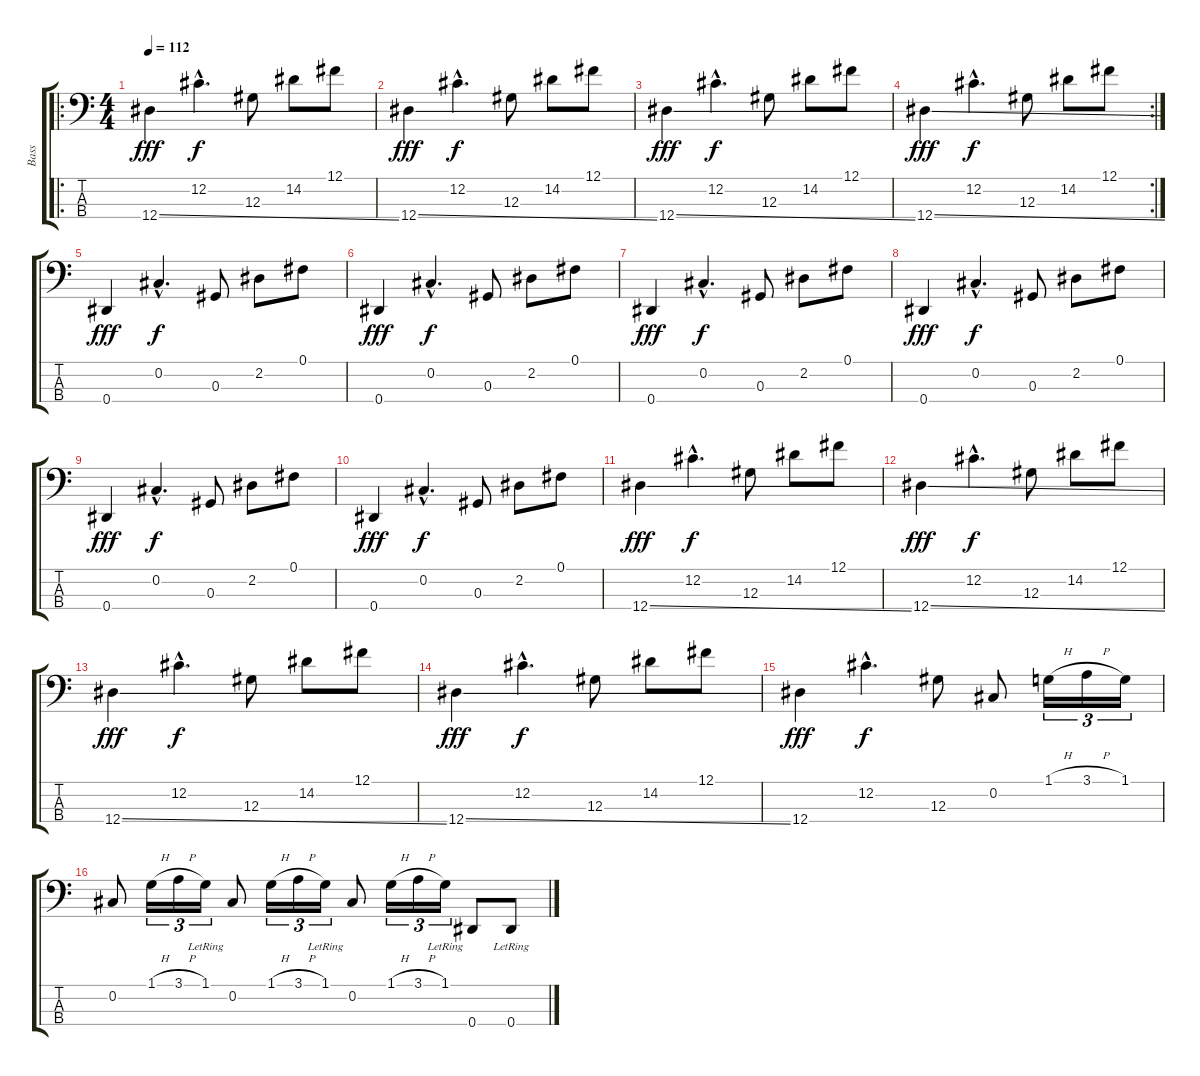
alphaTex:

\track ("Bass" "Bass") {instrument electricbassfinger}
\staff {score tabs}
\tuning (Gb2 Db2 Ab1 Eb1) {hide}
\ro
\ts (4 4)
\tempo 112
\clef f4
\ks c
12.4{ss}.4{dy fff} 12.2{hac}.4{d dy f} 12.3.8 14.2.8 12.1.8 |
12.4{ss}.4{dy fff} 12.2{hac}.4{d dy f} 12.3.8 14.2.8 12.1.8 |
12.4{ss}.4{dy fff} 12.2{hac}.4{d dy f} 12.3.8 14.2.8 12.1.8 |
\rc 2
12.4{ss}.4{dy fff} 12.2{hac}.4{d dy f} 12.3.8 14.2.8 12.1.8 |
0.4.4{dy fff} 0.2{hac}.4{d dy f} 0.3.8 2.2.8 0.1.8 |
0.4.4{dy fff} 0.2{hac}.4{d dy f} 0.3.8 2.2.8 0.1.8 |
0.4.4{dy fff} 0.2{hac}.4{d dy f} 0.3.8 2.2.8 0.1.8 |
0.4.4{dy fff} 0.2{hac}.4{d dy f} 0.3.8 2.2.8 0.1.8 |
0.4.4{dy fff} 0.2{hac}.4{d dy f} 0.3.8 2.2.8 0.1.8 |
0.4.4{dy fff} 0.2{hac}.4{d dy f} 0.3.8 2.2.8 0.1.8 |
12.4{ss}.4{dy fff} 12.2{hac}.4{d dy f} 12.3.8 14.2.8 12.1.8 |
12.4{ss}.4{dy fff} 12.2{hac}.4{d dy f} 12.3.8 14.2.8 12.1.8 |
12.4{ss}.4{dy fff} 12.2{hac}.4{d dy f} 12.3.8 14.2.8 12.1.8 |
12.4{ss}.4{dy fff} 12.2{hac}.4{d dy f} 12.3.8 14.2.8 12.1.8 |
12.4.4{dy fff} 12.2{hac}.4{d dy f} 12.3.8 0.2.8 1.1{h}.16{tu (3 2)} 3.1{h}.16{tu (3 2)} 1.1.16{tu (3 2)} |
0.2.8 1.1{h}.16{tu (3 2)} 3.1{h}.16{tu (3 2)} 1.1{lr}.16{tu (3 2)} 0.2.8 1.1{h}.16{tu (3 2)} 3.1{h}.16{tu (3 2)} 1.1{lr}.16{tu (3 2)} 0.2.8 1.1{h}.16{tu (3 2)} 3.1{h}.16{tu (3 2)} 1.1{lr}.16{tu (3 2)} 0.4.8 0.4{lr}.8
